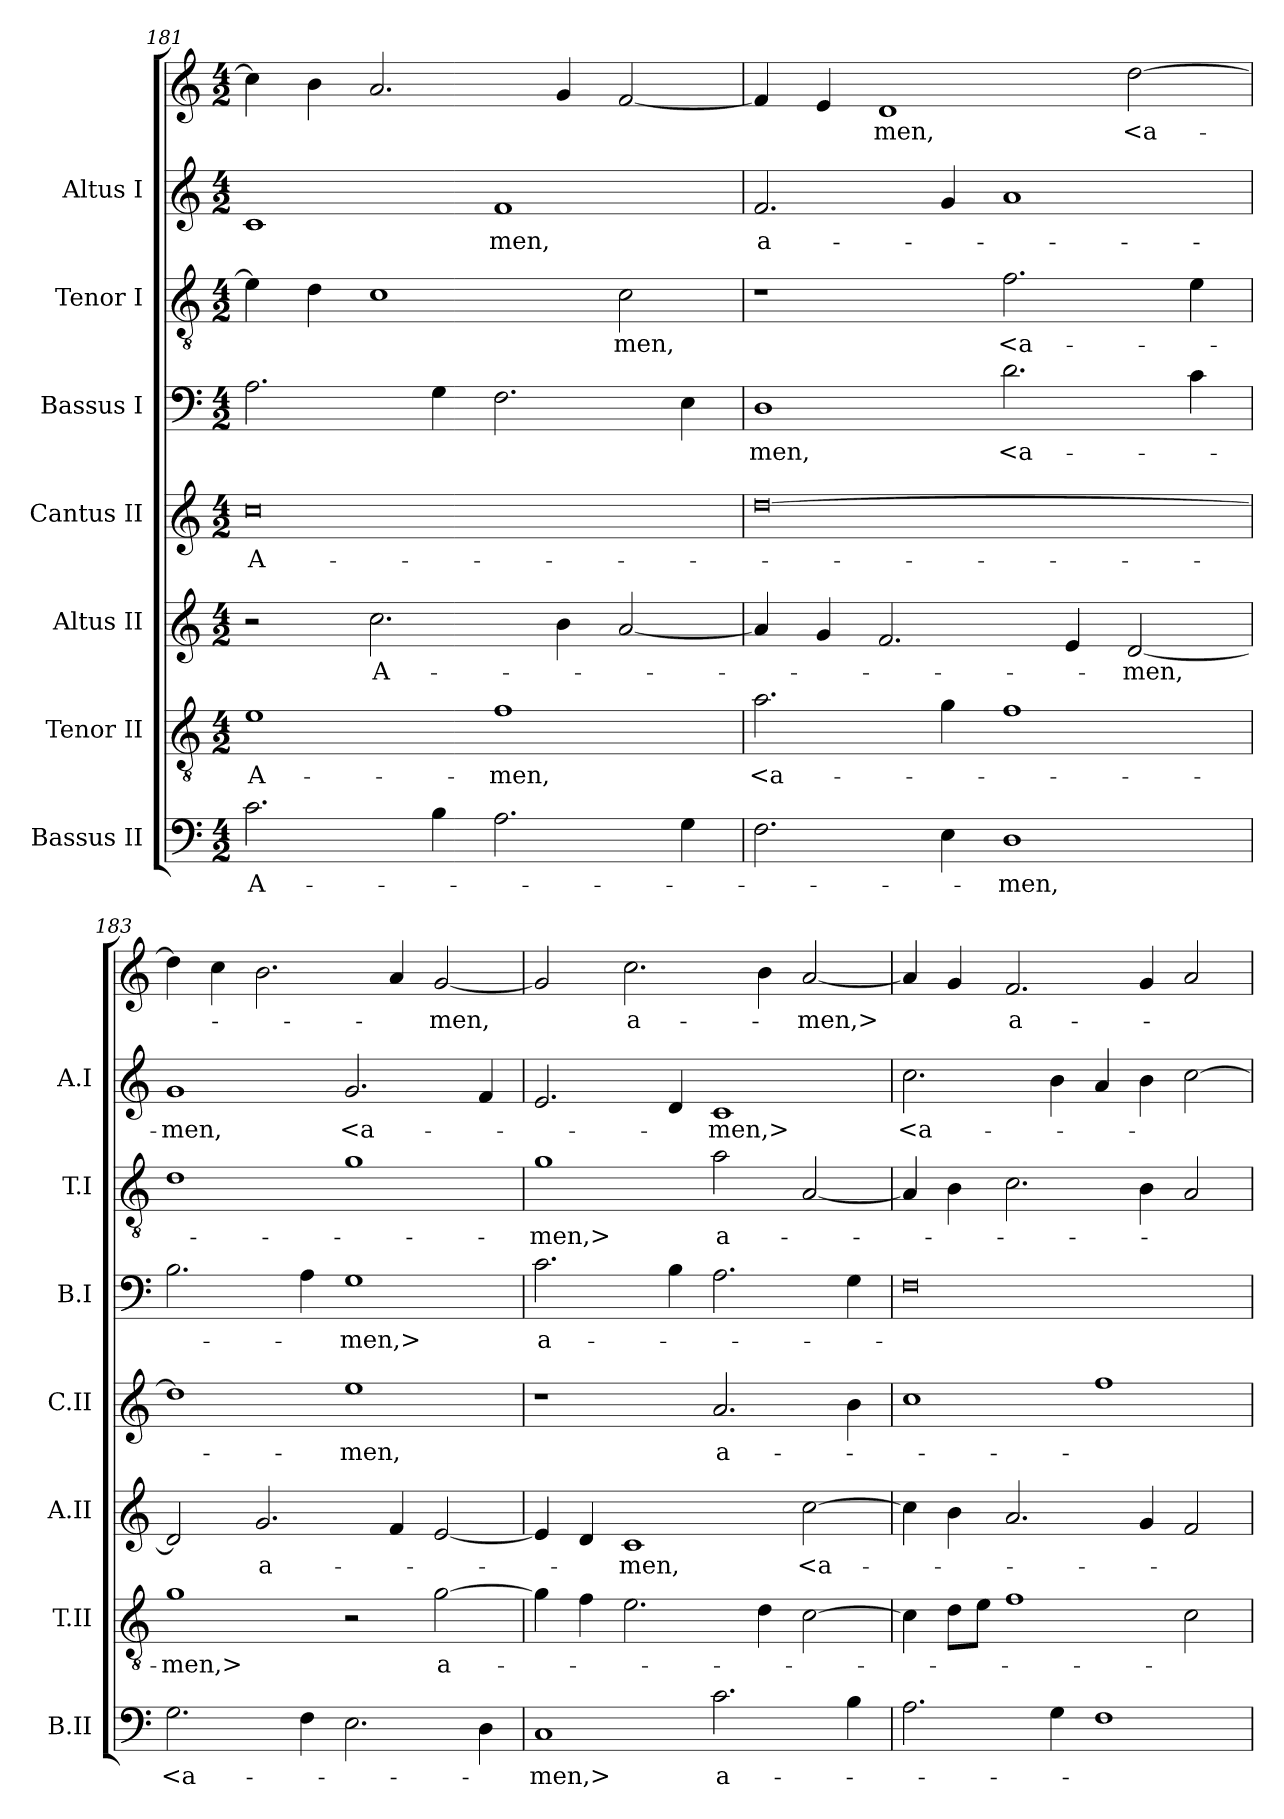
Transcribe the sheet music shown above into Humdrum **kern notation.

**kern	**text	**kern	**text	**kern	**text	**kern	**text	**kern	**text	**kern	**text	**kern	**text	**kern	**text
*part8	*part8	*part7	*part7	*part6	*part6	*part5	*part5	*part4	*part4	*part3	*part3	*part2	*part2	*part1	*part1
*staff8	*staff8	*staff7	*staff7	*staff6	*staff6	*staff5	*staff5	*staff4	*staff4	*staff3	*staff3	*staff2	*staff2	*staff1	*staff1
*I"Bassus II	*	*I"Tenor II	*	*I"Altus II	*	*I"Cantus II	*	*I"Bassus I	*	*I"Tenor I	*	*I"Altus I	*	*	*
*I'B.II	*	*I'T.II	*	*I'A.II	*	*I'C.II	*	*I'B.I	*	*I'T.I	*	*I'A.I	*	*	*
*clefF4	*	*clefGv2	*	*clefG2	*	*clefG2	*	*clefF4	*	*clefGv2	*	*clefG2	*	*clefG2	*
*	*	*ITrd7c12	*	*	*	*	*	*	*	*ITrd7c12	*	*	*	*	*
*k[]	*	*k[]	*	*k[]	*	*k[]	*	*k[]	*	*k[]	*	*k[]	*	*k[]	*
*C:	*	*C:	*	*C:	*	*C:	*	*C:	*	*C:	*	*C:	*	*C:	*
*M4/2	*	*M4/2	*	*M4/2	*	*M4/2	*	*M4/2	*	*M4/2	*	*M4/2	*	*M4/2	*
=181	=181	=181	=181	=181	=181	=181	=181	=181	=181	=181	=181	=181	=181	=181	=181
2.c\	A-	1E\	A-	2r	.	0cc\	A-	2.A\	.	4E\]	.	1c/	.	4cc\]	.
.	.	.	.	.	.	.	.	.	.	4D\	.	.	.	4b\	.
.	.	.	.	2.cc\	A-	.	.	.	.	1C\	.	.	.	2.a/	.
4B\	.	.	.	.	.	.	.	4G\	.	.	.	.	.	.	.
2.A\	.	1F\	-men,	.	.	.	.	2.F\	.	.	.	1f/	-men,	.	.
.	.	.	.	4b\	.	.	.	.	.	.	.	.	.	4g/	.
.	.	.	.	[2a/	.	.	.	.	.	2C\	-men,	.	.	[2f/	.
4G\	.	.	.	.	.	.	.	4E\	.	.	.	.	.	.	.
=182	=182	=182	=182	=182	=182	=182	=182	=182	=182	=182	=182	=182	=182	=182	=182
2.F\	.	2.A\	<a-	4a/]	.	[0dd\	.	1D\	-men,	1r	.	2.f/	a-	4f/]	.
.	.	.	.	4g/	.	.	.	.	.	.	.	.	.	4e/	.
.	.	.	.	2.f/	.	.	.	.	.	.	.	.	.	1d/	-men,
4E\	.	4G\	.	.	.	.	.	.	.	.	.	4g/	.	.	.
1D\	-men,	1F\	.	.	.	.	.	2.d\	<a-	2.F\	<a-	1a/	.	.	.
.	.	.	.	4e/	.	.	.	.	.	.	.	.	.	.	.
.	.	.	.	[2d/	-men,	.	.	.	.	.	.	.	.	[2dd\	<a-
.	.	.	.	.	.	.	.	4c\	.	4E\	.	.	.	.	.
=183	=183	=183	=183	=183	=183	=183	=183	=183	=183	=183	=183	=183	=183	=183	=183
2.G\	<a-	1G\	-men,>	2d/]	.	1dd\]	.	2.B\	.	1D\	.	1g/	-men,	4dd\]	.
.	.	.	.	.	.	.	.	.	.	.	.	.	.	4cc\	.
.	.	.	.	2.g/	a-	.	.	.	.	.	.	.	.	2.b\	.
4F\	.	.	.	.	.	.	.	4A\	.	.	.	.	.	.	.
2.E\	.	2r	.	.	.	1ee\	-men,	1G\	-men,>	1G\	.	2.g/	<a-	.	.
.	.	.	.	4f/	.	.	.	.	.	.	.	.	.	4a/	.
.	.	[2G\	a-	[2e/	.	.	.	.	.	.	.	.	.	[2g/	-men,
4D\	.	.	.	.	.	.	.	.	.	.	.	4f/	.	.	.
=184	=184	=184	=184	=184	=184	=184	=184	=184	=184	=184	=184	=184	=184	=184	=184
1C/	-men,>	4G\]	.	4e/]	.	1r	.	2.c\	a-	1G\	-men,>	2.e/	.	2g/]	.
.	.	4F\	.	4d/	.	.	.	.	.	.	.	.	.	.	.
.	.	2.E\	.	1c/	-men,	.	.	.	.	.	.	.	.	2.cc\	a-
.	.	.	.	.	.	.	.	4B\	.	.	.	4d/	.	.	.
2.c\	a-	.	.	.	.	2.a/	a-	2.A\	.	2A\	a-	1c/	-men,>	.	.
.	.	4D\	.	.	.	.	.	.	.	.	.	.	.	4b\	.
.	.	[2C\	.	[2cc\	<a-	.	.	.	.	[2AA/	.	.	.	[2a/	-men,>
4B\	.	.	.	.	.	4b\	.	4G\	.	.	.	.	.	.	.
=185	=185	=185	=185	=185	=185	=185	=185	=185	=185	=185	=185	=185	=185	=185	=185
2.A\	.	4C\]	.	4cc\]	.	1cc\	.	0F\	.	4AA/]	.	2.cc\	<a-	4a/]	.
.	.	8D\L	.	4b\	.	.	.	.	.	4BB\	.	.	.	4g/	.
.	.	8E\J	.	.	.	.	.	.	.	.	.	.	.	.	.
.	.	1F\	.	2.a/	.	.	.	.	.	2.C\	.	.	.	2.f/	a-
4G\	.	.	.	.	.	.	.	.	.	.	.	4b\	.	.	.
1F\	.	.	.	.	.	1ff\	.	.	.	.	.	4a/	.	.	.
.	.	.	.	4g/	.	.	.	.	.	4BB\	.	4b\	.	4g/	.
.	.	2C\	.	2f/	.	.	.	.	.	2AA/	.	[2cc\	.	2a/	.
=	=	=	=	=	=	=	=	=	=	=	=	=	=	=	=
*-	*-	*-	*-	*-	*-	*-	*-	*-	*-	*-	*-	*-	*-	*-	*-
